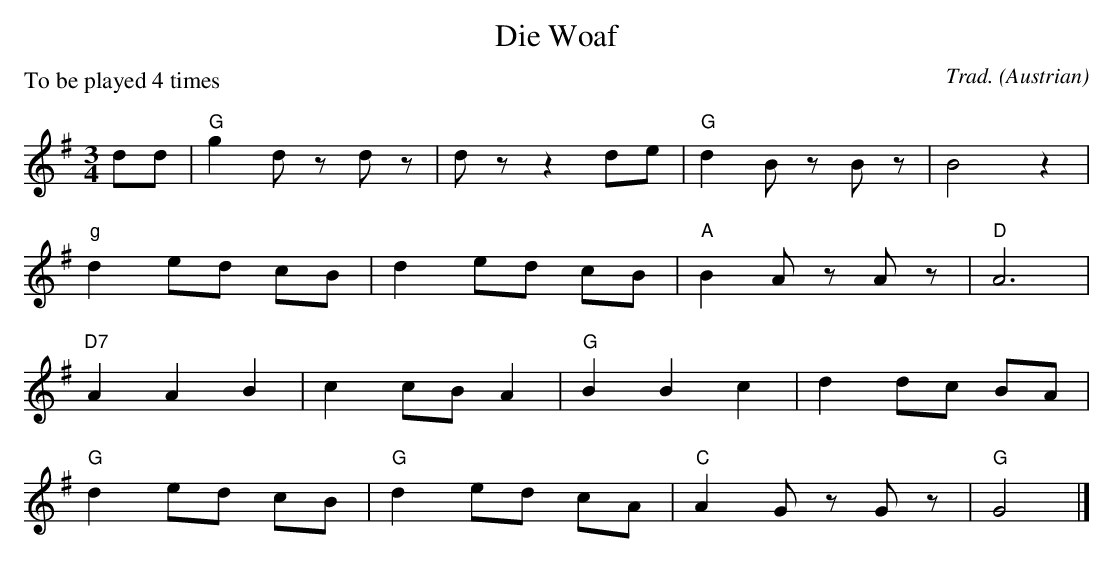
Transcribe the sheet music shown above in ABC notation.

X:1
T:Die Woaf
C:Trad.
O:Austrian
P:To be played 4 times
M:3/4
L:1/8
Q:Not too fast
K:G
dd |\
"G"g2 dz dz | dz z2 de | "G"d2 Bz Bz | B4 z2 |
"g"d2 ed cB | d2 ed cB | "A"B2 Az Az | "D"A6 |
"D7"A2 A2 B2 | c2 cB A2 | "G"B2 B2 c2 | d2 dc BA |
"G"d2 ed cB | "G"d2 ed cA | "C"A2 Gz Gz | "G"G4 |]
